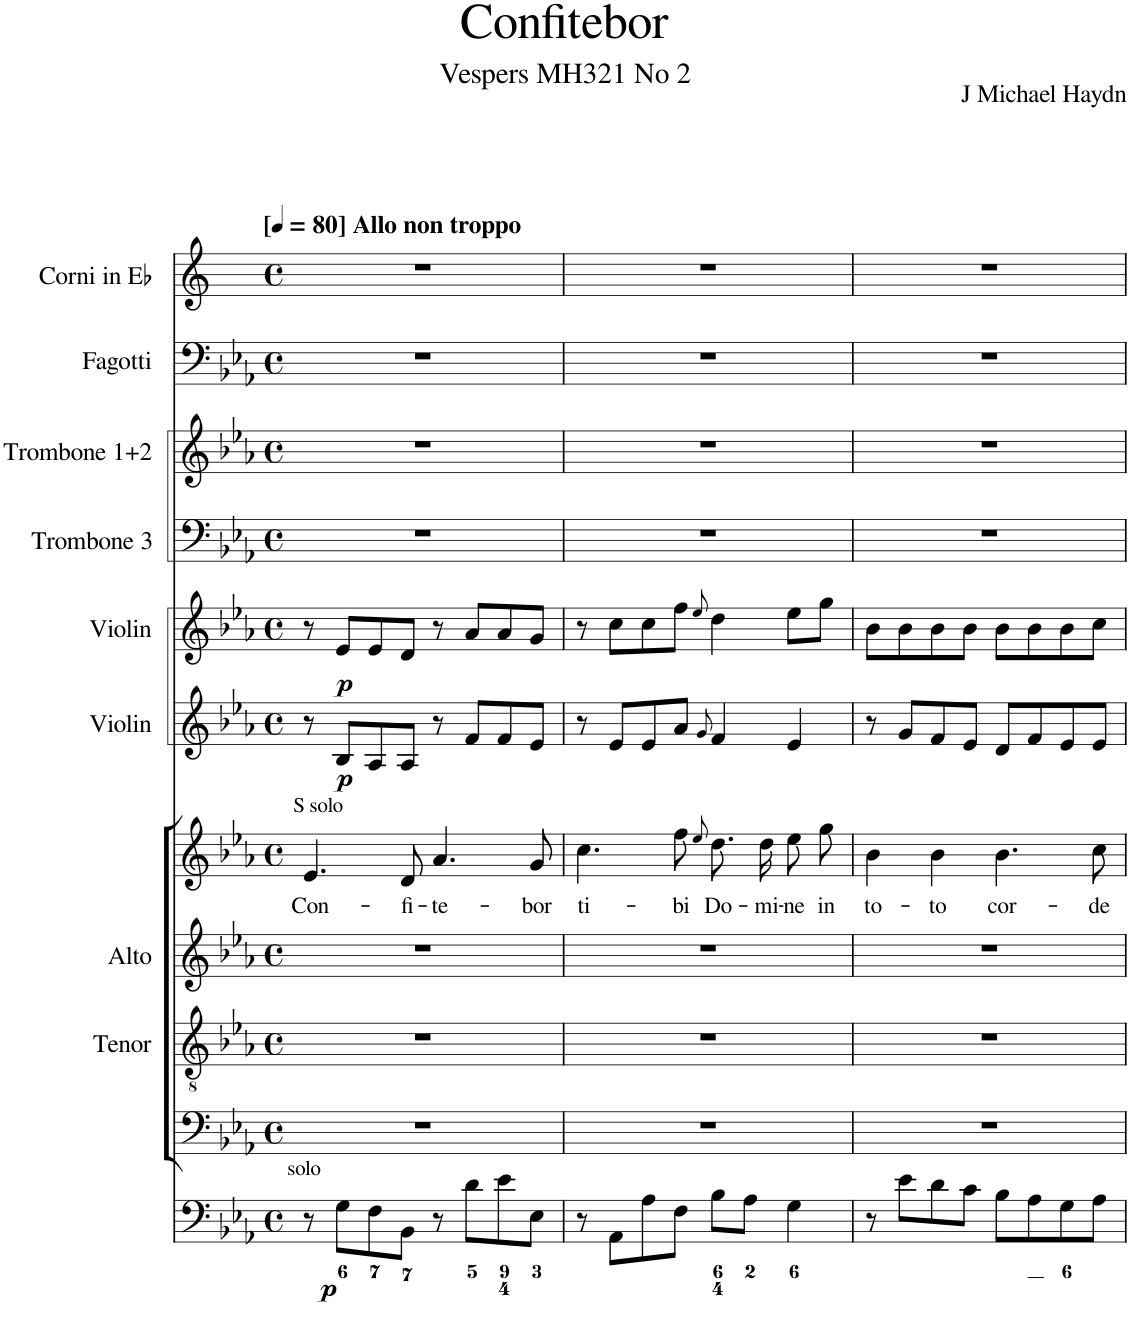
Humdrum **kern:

**kern	**dynam	**kern	**kern	**kern	**kern	**text	**kern	**dynam	**kern	**dynam	**kern	**kern	**kern	**kern
*part11	*part11	*part10	*part9	*part8	*part7	*part7	*part6	*part6	*part5	*part5	*part4	*part3	*part2	*part1
*staff11	*staff11	*staff10	*staff9	*staff8	*staff7	*staff7	*staff6	*staff6	*staff5	*staff5	*staff4	*staff3	*staff2	*staff1
*I"Organ	*	*I"Voice	*I"Tenor	*I"Alto	*I"Voice	*	*I"Violin	*	*I"Violin	*	*I"Trombone 3	*I"Trombone 1+2	*I"Fagotti	*I"Corni in Eb
*	*	*	*	*I'A.	*	*	*I'Vln	*	*I'Vln	*	*I'T3	*I'T1,2	*I'F	*I'C
*clefF4	*	*clefF4	*clefGv2	*clefG2	*clefG2	*	*clefG2	*	*clefG2	*	*clefF4	*clefG2	*clefF4	*clefG2
*	*	*	*	*	*	*	*	*	*	*	*	*	*	*Trd5c9
*k[b-e-a-]	*	*k[b-e-a-]	*k[b-e-a-]	*k[b-e-a-]	*k[b-e-a-]	*	*k[b-e-a-]	*	*k[b-e-a-]	*	*k[b-e-a-]	*k[b-e-a-]	*k[b-e-a-]	*k[]
*M4/4	*	*M4/4	*M4/4	*M4/4	*M4/4	*	*M4/4	*	*M4/4	*	*M4/4	*M4/4	*M4/4	*M4/4
*met(c)	*	*met(c)	*met(c)	*met(c)	*met(c)	*	*met(c)	*	*met(c)	*	*met(c)	*met(c)	*met(c)	*met(c)
*MM80	*	*MM80	*MM80	*MM80	*MM80	*	*MM80	*	*MM80	*	*MM80	*MM80	*MM80	*MM80
=1	=1	=1	=1	=1	=1	=1	=1	=1	=1	=1	=1	=1	=1	=1
!	!	!	!	!	!	!	!	!	!	!	!	!	!	!LO:TX:a:B:t=[
!	!	!	!	!	!	!	!	!	!	!	!	!	!	!LO:TX:a:B:t=] Allo non troppo
!	!	!	!	!	!LO:TX:a:t=S solo	!	!	!	!	!	!	!	!	!
!	!	!	!	!	!	!LO:LY:b	!	!	!	!	!	!	!	!
8r	.	1r	1r	1r	4.e-/	Con-	8r	.	8r	.	1r	1r	1r	1r
!LO:TX:a:t=solo	!	!	!	!	!	!	!	!	!	!	!	!	!	!
!	!LO:DY:b	!	!	!	!	!	!	!LO:DY:b	!	!LO:DY:b	!	!	!	!
8G\L	p	.	.	.	.	.	8B-/L	p	8e-/L	p	.	.	.	.
8F\	.	.	.	.	.	.	8A-/	.	8e-/	.	.	.	.	.
!	!	!	!	!	!	!LO:LY:b	!	!	!	!	!	!	!	!
8BB-\J	.	.	.	.	8d/	-fi-	8A-/J	.	8d/J	.	.	.	.	.
!	!	!	!	!	!	!LO:LY:b	!	!	!	!	!	!	!	!
8r	.	.	.	.	4.a-/	-te-	8r	.	8r	.	.	.	.	.
8d\L	.	.	.	.	.	.	8f/L	.	8a-/L	.	.	.	.	.
8e-\	.	.	.	.	.	.	8f/	.	8a-/	.	.	.	.	.
!	!	!	!	!	!	!LO:LY:b	!	!	!	!	!	!	!	!
8E-\J	.	.	.	.	8g/	-bor	8e-/J	.	8g/J	.	.	.	.	.
=2	=2	=2	=2	=2	=2	=2	=2	=2	=2	=2	=2	=2	=2	=2
!	!	!	!	!	!	!LO:LY:b	!	!	!	!	!	!	!	!
8r	.	1r	1r	1r	4.cc\	ti-	8r	.	8r	.	1r	1r	1r	1r
8AA-\L	.	.	.	.	.	.	8e-/L	.	8cc\L	.	.	.	.	.
8A-\	.	.	.	.	.	.	8e-/	.	8cc\	.	.	.	.	.
!	!	!	!	!	!	!LO:LY:b	!	!	!	!	!	!	!	!
8F\J	.	.	.	.	8ff\	-bi	8a-/J	.	8ff\J	.	.	.	.	.
.	.	.	.	.	8qee-/	.	8qg/	.	8qee-/	.	.	.	.	.
!	!	!	!	!	!	!LO:LY:b	!	!	!	!	!	!	!	!
8B-\L	.	.	.	.	8.dd\L	Do-	4f/	.	4dd\	.	.	.	.	.
8A-\J	.	.	.	.	.	.	.	.	.	.	.	.	.	.
!	!	!	!	!	!	!LO:LY:b	!	!	!	!	!	!	!	!
.	.	.	.	.	16dd\Jk	-mi-	.	.	.	.	.	.	.	.
!	!	!	!	!	!	!LO:LY:b	!	!	!	!	!	!	!	!
4G\	.	.	.	.	8ee-\L	-ne	4e-/	.	8ee-\L	.	.	.	.	.
!	!	!	!	!	!	!LO:LY:b	!	!	!	!	!	!	!	!
.	.	.	.	.	8gg\J	in	.	.	8gg\J	.	.	.	.	.
=3	=3	=3	=3	=3	=3	=3	=3	=3	=3	=3	=3	=3	=3	=3
!	!	!	!	!	!	!LO:LY:b	!	!	!	!	!	!	!	!
8r	.	1r	1r	1r	4b-\	to-	8r	.	8b-\L	.	1r	1r	1r	1r
8e-\L	.	.	.	.	.	.	8g/L	.	8b-\	.	.	.	.	.
!	!	!	!	!	!	!LO:LY:b	!	!	!	!	!	!	!	!
8d\	.	.	.	.	4b-\	-to	8f/	.	8b-\	.	.	.	.	.
8c\J	.	.	.	.	.	.	8e-/J	.	8b-\J	.	.	.	.	.
!	!	!	!	!	!	!LO:LY:b	!	!	!	!	!	!	!	!
8B-\L	.	.	.	.	4.b-\	cor-	8d/L	.	8b-\L	.	.	.	.	.
8A-\	.	.	.	.	.	.	8f/	.	8b-\	.	.	.	.	.
8G\	.	.	.	.	.	.	8e-/	.	8b-\	.	.	.	.	.
!	!	!	!	!	!	!LO:LY:b	!	!	!	!	!	!	!	!
8A-\J	.	.	.	.	8cc\	-de	8e-/J	.	8cc\J	.	.	.	.	.
=	=	=	=	=	=	=	=	=	=	=	=	=	=	=
*-	*-	*-	*-	*-	*-	*-	*-	*-	*-	*-	*-	*-	*-	*-
